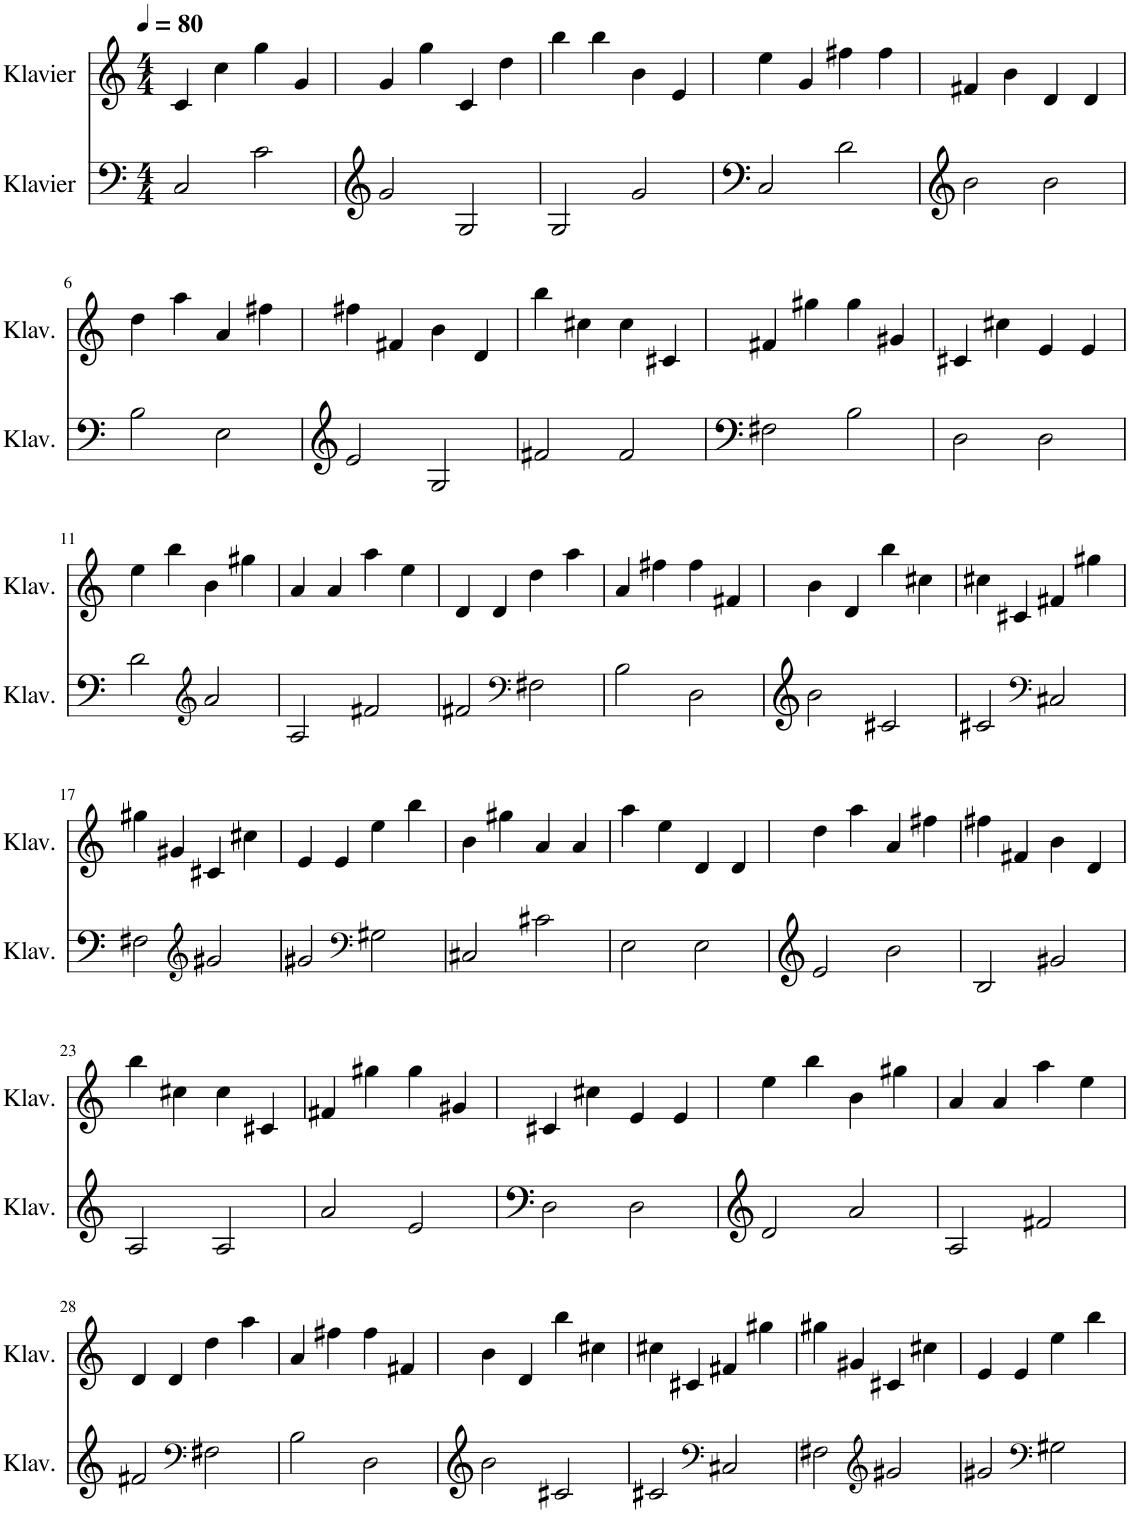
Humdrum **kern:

**kern	**kern
*part2	*part1
*staff2	*staff1
*I"Klavier	*I"Klavier
*I'Klav.	*I'Klav.
*clefF4	*clefG2
*k[]	*k[]
*M4/4	*M4/4
*MM80	*MM80
=1	=1
2C/	4c/
.	4cc\
2c\	4gg\
.	4g/
=2	=2
2g/	4g/
.	4gg\
2G/	4c/
.	4dd\
=3	=3
2G/	4bb\
.	4bb\
2g/	4b\
.	4e/
=4	=4
2C/	4ee\
.	4g/
2d\	4ff#X\
.	4ff#\
=5	=5
2b\	4f#X/
.	4b\
2b\	4d/
.	4d/
!!LO:LB:g=z
=6	=6
2B\	4dd\
.	4aa\
2E\	4a/
.	4ff#X\
=7	=7
2e/	4ff#X\
.	4f#X/
2G/	4b\
.	4d/
=8	=8
2f#X/	4bb\
.	4cc#X\
2f#/	4cc#\
.	4c#X/
=9	=9
2F#X\	4f#X/
.	4gg#X\
2B\	4gg#\
.	4g#X/
=10	=10
2D\	4c#X/
.	4cc#X\
2D\	4e/
.	4e/
!!LO:LB:g=z
=11	=11
2d\	4ee\
.	4bb\
*clefG2	*
2a/	4b\
.	4gg#X\
=12	=12
2A/	4a/
.	4a/
2f#X/	4aa\
.	4ee\
=13	=13
2f#X/	4d/
.	4d/
*clefF4	*
2F#X\	4dd\
.	4aa\
=14	=14
2B\	4a/
.	4ff#X\
2D\	4ff#\
.	4f#X/
=15	=15
2b\	4b\
.	4d/
2c#X/	4bb\
.	4cc#X\
=16	=16
2c#X/	4cc#X\
.	4c#X/
*clefF4	*
2C#X/	4f#X/
.	4gg#X\
!!LO:LB:g=z
=17	=17
2F#X\	4gg#X\
.	4g#X/
*clefG2	*
2g#X/	4c#X/
.	4cc#X\
=18	=18
2g#X/	4e/
.	4e/
*clefF4	*
2G#X\	4ee\
.	4bb\
=19	=19
2C#X/	4b\
.	4gg#X\
2c#X\	4a/
.	4a/
=20	=20
2E\	4aa\
.	4ee\
2E\	4d/
.	4d/
=21	=21
2e/	4dd\
.	4aa\
2b\	4a/
.	4ff#X\
=22	=22
2B/	4ff#X\
.	4f#X/
2g#X/	4b\
.	4d/
!!LO:LB:g=z
=23	=23
2A/	4bb\
.	4cc#X\
2A/	4cc#\
.	4c#X/
=24	=24
2a/	4f#X/
.	4gg#X\
2e/	4gg#\
.	4g#X/
=25	=25
2D\	4c#X/
.	4cc#X\
2D\	4e/
.	4e/
=26	=26
2d/	4ee\
.	4bb\
2a/	4b\
.	4gg#X\
=27	=27
2A/	4a/
.	4a/
2f#X/	4aa\
.	4ee\
!!LO:LB:g=z
=28	=28
2f#X/	4d/
.	4d/
*clefF4	*
2F#X\	4dd\
.	4aa\
=29	=29
2B\	4a/
.	4ff#X\
2D\	4ff#\
.	4f#X/
=30	=30
2b\	4b\
.	4d/
2c#X/	4bb\
.	4cc#X\
=31	=31
2c#X/	4cc#X\
.	4c#X/
*clefF4	*
2C#X/	4f#X/
.	4gg#X\
=32	=32
2F#X\	4gg#X\
.	4g#X/
*clefG2	*
2g#X/	4c#X/
.	4cc#X\
=33	=33
2g#X/	4e/
.	4e/
*clefF4	*
2G#X\	4ee\
.	4bb\
=	=
*-	*-
